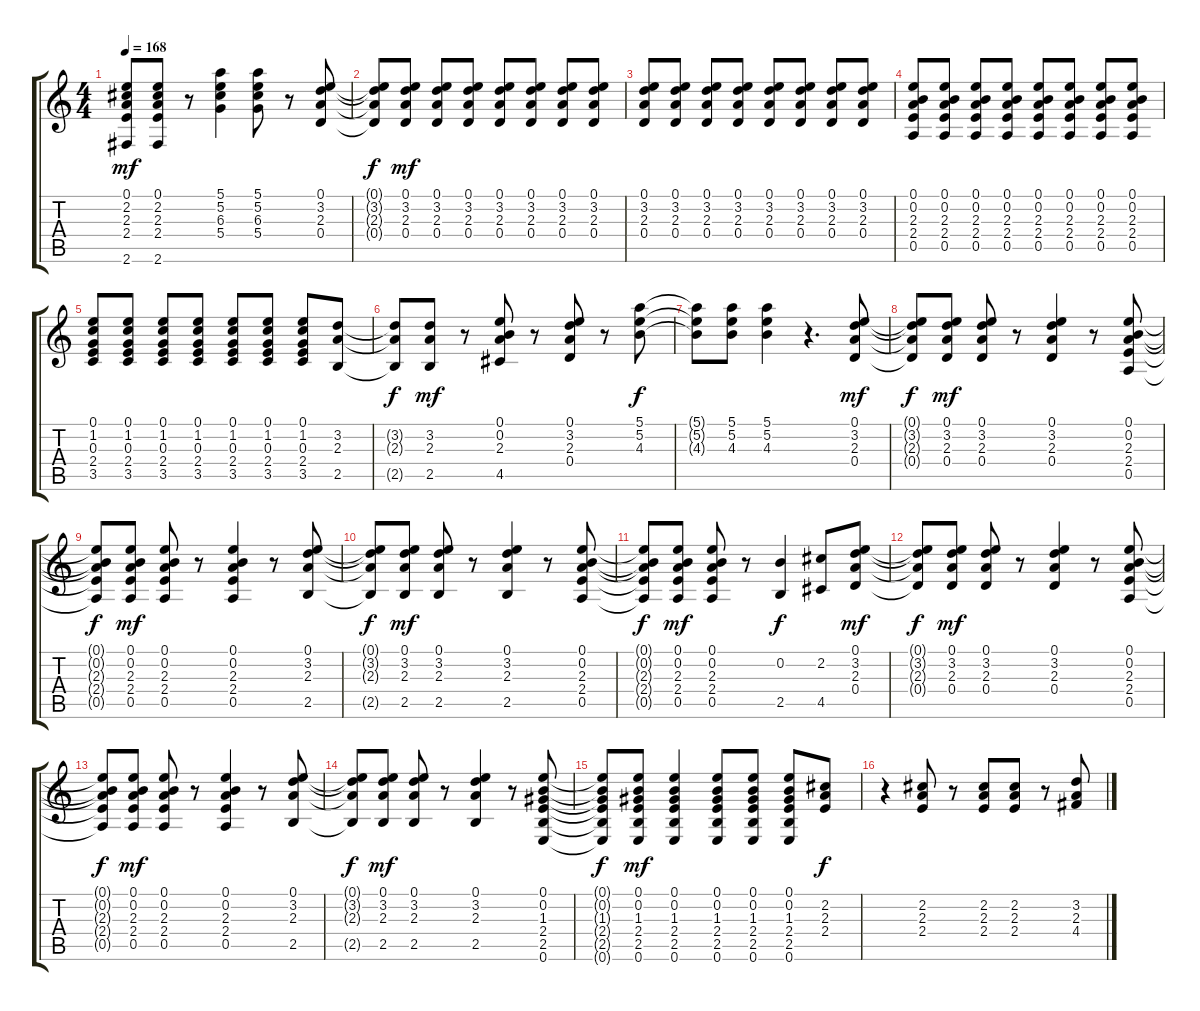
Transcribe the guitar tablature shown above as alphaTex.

\track "" {instrument overdrivenguitar}
\staff {score tabs}
\tuning (E4 B3 G3 D3 A2 E2) {hide}
\ts (4 4)
\tempo 168
\clef g2
\ks c
(0.1 2.2 2.3 2.4 2.6).8{dy mf} (0.1 2.2 2.3 2.4 2.6).8 r.8 (5.1 5.2 6.3 5.4).4 (5.1 5.2 6.3 5.4).8 r.8 (0.1 3.2 2.3 0.4).8 |
(0.1{t} 3.2{t} 2.3{t} 0.4{t}).8{dy f} (0.1 3.2 2.3 0.4).8{dy mf} (0.1 3.2 2.3 0.4).8 (0.1 3.2 2.3 0.4).8 (0.1 3.2 2.3 0.4).8 (0.1 3.2 2.3 0.4).8 (0.1 3.2 2.3 0.4).8 (0.1 3.2 2.3 0.4).8 |
(0.1 3.2 2.3 0.4).8 (0.1 3.2 2.3 0.4).8 (0.1 3.2 2.3 0.4).8 (0.1 3.2 2.3 0.4).8 (0.1 3.2 2.3 0.4).8 (0.1 3.2 2.3 0.4).8 (0.1 3.2 2.3 0.4).8 (0.1 3.2 2.3 0.4).8 |
(0.1 0.2 2.3 2.4 0.5).8 (0.1 0.2 2.3 2.4 0.5).8 (0.1 0.2 2.3 2.4 0.5).8 (0.1 0.2 2.3 2.4 0.5).8 (0.1 0.2 2.3 2.4 0.5).8 (0.1 0.2 2.3 2.4 0.5).8 (0.1 0.2 2.3 2.4 0.5).8 (0.1 0.2 2.3 2.4 0.5).8 |
(0.1 1.2 0.3 2.4 3.5).8 (0.1 1.2 0.3 2.4 3.5).8 (0.1 1.2 0.3 2.4 3.5).8 (0.1 1.2 0.3 2.4 3.5).8 (0.1 1.2 0.3 2.4 3.5).8 (0.1 1.2 0.3 2.4 3.5).8 (0.1 1.2 0.3 2.4 3.5).8 (3.2 2.3 2.5).8 |
(3.2{t} 2.3{t} 2.5{t}).8{dy f} (3.2 2.3 2.5).8{dy mf} r.8 (0.1 0.2 2.3 4.5).8 r.8 (0.1 3.2 2.3 0.4).8 r.8 (5.1 5.2 4.3).8{dy f} |
(5.1{t} 5.2{t} 4.3{t}).8 (5.1 5.2 4.3).8 (5.1 5.2 4.3).4 r.4{d} (0.1 3.2 2.3 0.4).8{dy mf} |
(0.1{t} 3.2{t} 2.3{t} 0.4{t}).8{dy f} (0.1 3.2 2.3 0.4).8{dy mf} (0.1 3.2 2.3 0.4).8 r.8 (0.1 3.2 2.3 0.4).4 r.8 (0.1 0.2 2.3 2.4 0.5).8 |
(0.1{t} 0.2{t} 2.3{t} 2.4{t} 0.5{t}).8{dy f} (0.1 0.2 2.3 2.4 0.5).8{dy mf} (0.1 0.2 2.3 2.4 0.5).8 r.8 (0.1 0.2 2.3 2.4 0.5).4 r.8 (0.1 3.2 2.3 2.5).8 |
(0.1{t} 3.2{t} 2.3{t} 2.5{t}).8{dy f} (0.1 3.2 2.3 2.5).8{dy mf} (0.1 3.2 2.3 2.5).8 r.8 (0.1 3.2 2.3 2.5).4 r.8 (0.1 0.2 2.3 2.4 0.5).8 |
(0.1{t} 0.2{t} 2.3{t} 2.4{t} 0.5{t}).8{dy f} (0.1 0.2 2.3 2.4 0.5).8{dy mf} (0.1 0.2 2.3 2.4 0.5).8 r.8 (0.2 2.5).4{dy f} (2.2 4.5).8 (0.1 3.2 2.3 0.4).8{dy mf} |
(0.1{t} 3.2{t} 2.3{t} 0.4{t}).8{dy f} (0.1 3.2 2.3 0.4).8{dy mf} (0.1 3.2 2.3 0.4).8 r.8 (0.1 3.2 2.3 0.4).4 r.8 (0.1 0.2 2.3 2.4 0.5).8 |
(0.1{t} 0.2{t} 2.3{t} 2.4{t} 0.5{t}).8{dy f} (0.1 0.2 2.3 2.4 0.5).8{dy mf} (0.1 0.2 2.3 2.4 0.5).8 r.8 (0.1 0.2 2.3 2.4 0.5).4 r.8 (0.1 3.2 2.3 2.5).8 |
(0.1{t} 3.2{t} 2.3{t} 2.5{t}).8{dy f} (0.1 3.2 2.3 2.5).8{dy mf} (0.1 3.2 2.3 2.5).8 r.8 (0.1 3.2 2.3 2.5).4 r.8 (0.1 0.2 1.3 2.4 2.5 0.6).8 |
(0.1{t} 0.2{t} 1.3{t} 2.4{t} 2.5{t} 0.6{t}).8{dy f} (0.1 0.2 1.3 2.4 2.5 0.6).8{dy mf} (0.1 0.2 1.3 2.4 2.5 0.6).4 (0.1 0.2 1.3 2.4 2.5 0.6).8 (0.1 0.2 1.3 2.4 2.5 0.6).8 (0.1 0.2 1.3 2.4 2.5 0.6).8 (2.2 2.3 2.4).8{dy f} |
r.4 (2.2 2.3 2.4).8 r.8 (2.2 2.3 2.4).8 (2.2 2.3 2.4).8 r.8 (3.2 2.3 4.4).8
